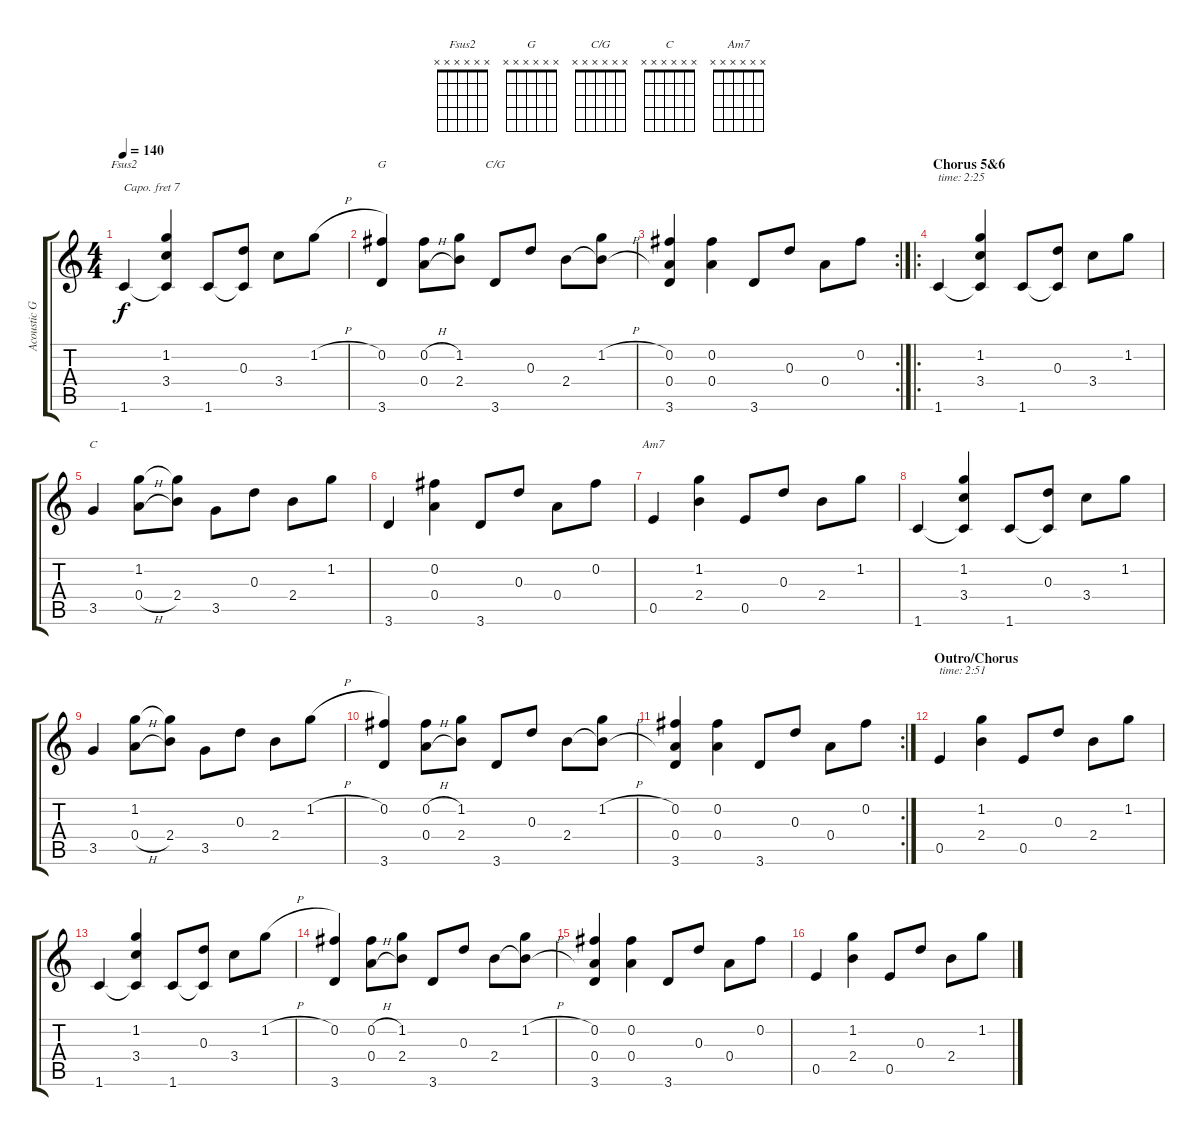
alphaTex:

\track ("Acoustic Guitar" "Acoustic G") {solo instrument acousticguitarsteel}
\staff {score tabs}
\capo 7
\tuning (E4 B3 G3 D3 A2 E2) {hide}
\chord ("Fsus2" x x x x x x)
\chord ("G" x x x x x x)
\chord ("C/G" x x x x x x)
\chord ("C" x x x x x x)
\chord ("Am7" x x x x x x)
\ts (4 4)
\tempo 140
\clef g2
\ks c
1.6.4{ch "Fsus2" dy f} (1.2 3.4 1.6{t}).4 1.6.8 (0.3 1.6{t}).8 3.4.8 1.2{h}.8 |
(0.2 3.6).4{ch "G"} (0.2{h} 0.4{h}).8 (1.2 2.4).8 3.6.8{ch "C/G"} 0.3.8 2.4.8 (1.2{h} 2.4{h t}).8 |
\rc 2
(0.2 0.4 3.6).4 (0.2 0.4).4 3.6.8 0.3.8 0.4.8 0.2.8 |
\ro
\section ("" "Chorus 5&6")
1.6.4{txt "time: 2:25"} (1.2 3.4 1.6{t}).4 1.6.8 (0.3 1.6{t}).8 3.4.8 1.2.8 |
3.5.4{ch "C"} (1.2 0.4{h}).8 (1.2{t} 2.4).8 3.5.8 0.3.8 2.4.8 1.2.8 |
3.6.4 (0.2 0.4).4 3.6.8 0.3.8 0.4.8 0.2.8 |
0.5.4{ch "Am7"} (1.2 2.4).4 0.5.8 0.3.8 2.4.8 1.2.8 |
1.6.4 (1.2 3.4 1.6{t}).4 1.6.8 (0.3 1.6{t}).8 3.4.8 1.2.8 |
3.5.4 (1.2 0.4{h}).8 (1.2{t} 2.4).8 3.5.8 0.3.8 2.4.8 1.2{h}.8 |
(0.2 3.6).4 (0.2{h} 0.4{h}).8 (1.2 2.4).8 3.6.8 0.3.8 2.4.8 (1.2{h} 2.4{h t}).8 |
\rc 2
(0.2 0.4 3.6).4 (0.2 0.4).4 3.6.8 0.3.8 0.4.8 0.2.8 |
\section ("" "Outro/Chorus")
0.5.4{txt "time: 2:51"} (1.2 2.4).4 0.5.8 0.3.8 2.4.8 1.2.8 |
1.6.4 (1.2 3.4 1.6{t}).4 1.6.8 (0.3 1.6{t}).8 3.4.8 1.2{h}.8 |
(0.2 3.6).4 (0.2{h} 0.4{h}).8 (1.2 2.4).8 3.6.8 0.3.8 2.4.8 (1.2{h} 2.4{h t}).8 |
(0.2 0.4 3.6).4 (0.2 0.4).4 3.6.8 0.3.8 0.4.8 0.2.8 |
0.5.4 (1.2 2.4).4 0.5.8 0.3.8 2.4.8 1.2.8
